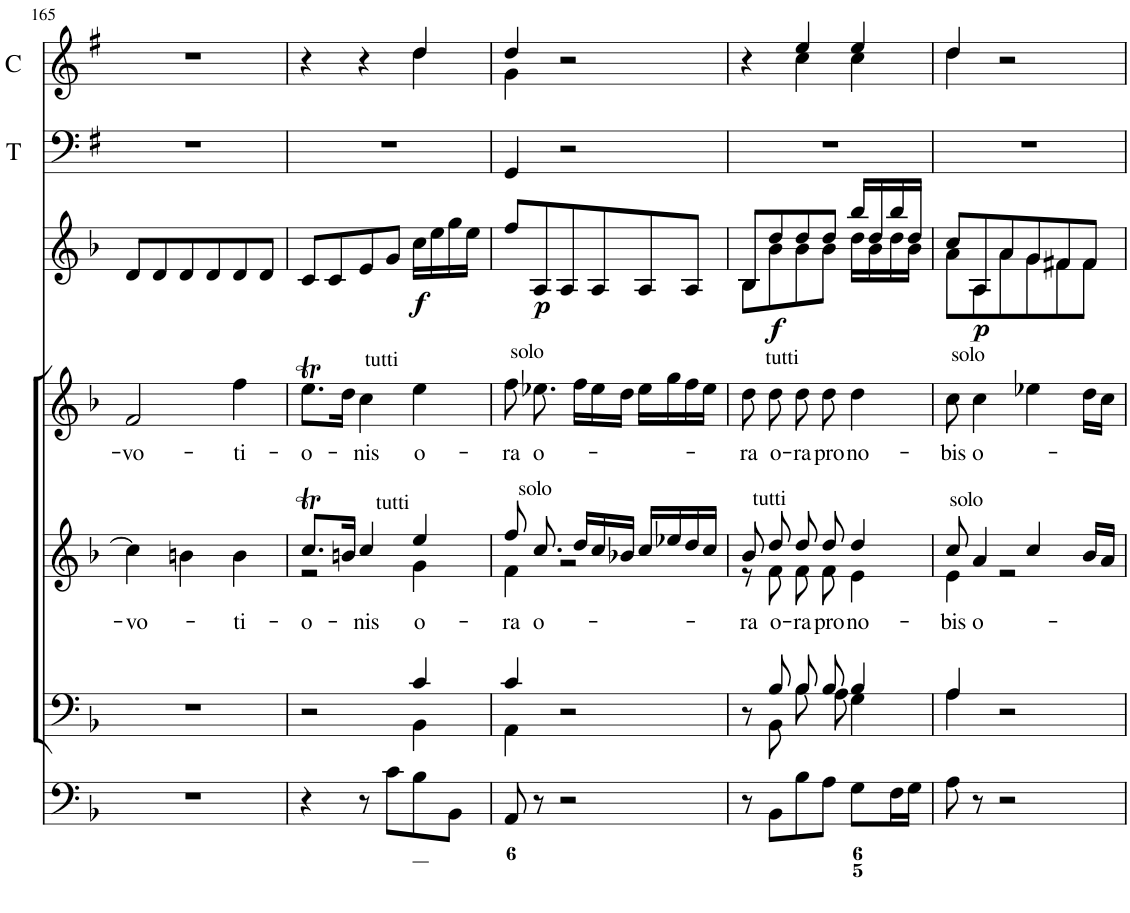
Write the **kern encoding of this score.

**kern	**kern	**kern	**text	**kern	**text	**kern	**dynam	**kern	**dynam	**kern	**dynam	**kern	**kern
*part9	*part8	*part7	*part7	*part6	*part6	*part5	*part5	*part4	*part4	*part3	*part3	*part2	*part1
*staff9	*staff8	*staff7	*staff7	*staff6	*staff6	*staff5	*staff5	*staff4	*staff4	*staff3	*staff3	*staff2	*staff1
*I"Organ	*I"Voice	*I"Alto	*	*I"Voice	*	*I"Violin	*	*I"Violin	*	*I"2 Violini	*	*I"Timpani	*I"Clarini in B[b]
*	*	*	*	*	*	*I'Vln	*	*I'Vln	*	*I'Vln	*	*I'T	*I'C
!!LO:PB:g=z
*clefF4	*clefF4	*clefG2	*	*clefG2	*	*clefG2	*	*clefG2	*	*clefG2	*	*clefF4	*clefG2
*	*	*	*	*	*	*	*	*	*	*	*	*Trd1c2	*Trd1c2
*k[b-]	*k[b-]	*k[b-]	*	*k[b-]	*	*k[b-]	*	*k[b-]	*	*k[b-]	*	*k[f#]	*k[f#]
*M3/4	*M3/4	*M3/4	*	*M3/4	*	*M3/4	*	*M3/4	*	*M3/4	*	*M3/4	*M3/4
=165	=165	=165	=165	=165	=165	=165	=165	=165	=165	=165	=165	=165	=165
!	!	!	!LO:LY:b	!	!LO:LY:b	!	!	!	!	!	!	!	!
2.r	2.r	4cc\]	-vo-	2f/	-vo-	8d/L	.	8d/L	.	8d/L	.	2.r	2.r
.	.	.	.	.	.	8d/J	.	8d/J	.	8d/	.	.	.
.	.	4bn\	.	.	.	8d/L	.	8d/L	.	8d/	.	.	.
.	.	.	.	.	.	8d/J	.	8d/J	.	8d/	.	.	.
!	!	!	!LO:LY:b	!	!LO:LY:b	!	!	!	!	!	!	!	!
.	.	4b\	-ti-	4ff\	-ti-	8d/L	.	8d/L	.	8d/	.	.	.
.	.	.	.	.	.	8d/J	.	8d/J	.	8d/J	.	.	.
=166	=166	=166	=166	=166	=166	=166	=166	=166	=166	=166	=166	=166	=166
*	*^	*	*	*	*	*	*	*	*	*	*	*	*
!	!	!	!	!LO:LY:b	!	!LO:LY:b	!	!	!	!	!	!	!	!
*	*	*	*^	*	*	*	*	*	*	*	*	*	*	*^
4r	2r	2ryy	8.ccT/L	2r	-o-	8.eet\L	-o-	8c/L	.	8c/L	.	8c/L	.	2.r	4r	2ryy
.	.	.	.	.	.	.	.	8c/J	.	8c/J	.	8c/	.	.	.	.
.	.	.	16bn/Jk	.	.	16dd\Jk	.	.	.	.	.	.	.	.	.	.
!	!	!	!	!	!LO:LY:b	!	!LO:LY:b	!	!	!	!	!	!	!	!	!
8r	.	.	4cc/	.	-nis	4cc\	-nis	8e/L	.	8e/L	.	8e/	.	.	4r	.
8c\L	.	.	.	.	.	.	.	8g/J	.	8g/J	.	8g/J	.	.	.	.
!	!	!	!	!	!	!LO:TX:a:t=tutti	!	!	!	!	!	!	!	!	!	!
!	!	!	!LO:TX:a:t=tutti	!	!	!	!	!	!	!	!	!	!	!	!	!
!	!	!	!	!	!LO:LY:b	!	!LO:LY:b	!	!LO:DY:b	!	!LO:DY:b	!	!LO:DY:b	!	!	!
8B-\	4c/	4BB-\	4ee/	4g\	o-	4ee\	o-	16cc\LL	f	16cc\LL	f	16cc\LL	f	.	4dd/	4dd\
.	.	.	.	.	.	.	.	16ee\J	.	16ee\J	.	16ee\	.	.	.	.
8BB-\J	.	.	.	.	.	.	.	16gg\L	.	16gg\L	.	16gg\	.	.	.	.
.	.	.	.	.	.	.	.	16ee\JJ	.	16ee\JJ	.	16ee\JJ	.	.	.	.
=167	=167	=167	=167	=167	=167	=167	=167	=167	=167	=167	=167	=167	=167	=167	=167	=167
!	!	!	!	!	!LO:LY:b	!	!LO:LY:b	!	!	!	!	!	!	!	!	!
8AA/	4c/	4AA\	8ff/	4f\	-ra	8ff\	-ra	8ff/L	.	8ff/L	.	8ff/L	.	4GG/	4dd/	4g\
!	!	!	!	!	!	!LO:TX:a:t=solo	!	!	!	!	!	!	!	!	!	!
!	!	!	!LO:TX:a:t=solo	!	!	!	!	!	!	!	!	!	!	!	!	!
!	!	!	!	!	!LO:LY:b	!	!LO:LY:b	!	!LO:DY:b	!	!LO:DY:b	!	!LO:DY:b	!	!	!
8r	.	.	8.cc/	.	o-	8.ee-X\	o-	8A/J	p	8A/J	p	8A/	p	.	.	.
2r	2r	2ryy	.	2r	.	.	.	8A/L	.	8A/L	.	8A/	.	2r	2r	2ryy
.	.	.	16dd/LL	.	.	16ff\LL	.	.	.	.	.	.	.	.	.	.
.	.	.	16cc/	.	.	16ee-\	.	8A/J	.	8A/J	.	8A/	.	.	.	.
.	.	.	16b-X/JJ	.	.	16dd\JJ	.	.	.	.	.	.	.	.	.	.
.	.	.	16cc/LL	.	.	16ee-\LL	.	8A/L	.	8A/L	.	8A/	.	.	.	.
.	.	.	16ee-X/	.	.	16gg\	.	.	.	.	.	.	.	.	.	.
.	.	.	16dd/	.	.	16ff\	.	8A/J	.	8A/J	.	8A/J	.	.	.	.
.	.	.	16cc/JJ	.	.	16ee-\JJ	.	.	.	.	.	.	.	.	.	.
=168	=168	=168	=168	=168	=168	=168	=168	=168	=168	=168	=168	=168	=168	=168	=168	=168
!	!	!	!	!	!LO:LY:b	!	!LO:LY:b	!	!	!	!	!	!	!	!	!
*	*	*	*	*	*	*	*	*	*	*	*	*^	*	*	*	*
8r	8r	8ryy	8b-/	8r	ra	8dd\	-ra	8B-/L	.	8B-/L	.	8B-/L	8B-\L	.	2.r	4r	4ryy
!	!	!	!	!	!	!LO:TX:a:t=tutti	!	!	!	!	!	!	!	!	!	!	!
!	!	!	!LO:TX:a:t=tutti	!	!	!	!	!	!	!	!	!	!	!	!	!	!
!	!	!	!	!	!LO:LY:b	!	!LO:LY:b	!	!LO:DY:b	!	!LO:DY:b	!	!	!LO:DY:b	!	!	!
8BB-\L	8B-/	8BB-\	8dd/	8f\	o-	8dd\	o-	8b-/J	f	8dd/J	f	8dd/	8b-\	f	.	.	.
!	!	!	!	!	!LO:LY:b	!	!LO:LY:b	!	!	!	!	!	!	!	!	!	!
8B-\	8B-/L	8B-\L	8dd/	8f\	-ra	8dd\	-ra	8b-\L	.	8dd\L	.	8dd/	8b-\	.	.	4ee/	4cc\
!	!	!	!	!	!LO:LY:b	!	!LO:LY:b	!	!	!	!	!	!	!	!	!	!
8A\J	8B-/J	8A\J	8dd/	8f\	pro	8dd\	pro	8b-\J	.	8dd\J	.	8dd/J	8b-\J	.	.	.	.
!	!	!	!	!	!LO:LY:b	!	!LO:LY:b	!	!	!	!	!	!	!	!	!	!
8G\L	4B-/	4G\	4dd/	4e\	no-	4dd\	no-	16dd\LL	.	16bb-\LL	.	16bb-/LL	16dd\LL	.	.	4ee/	4cc\
.	.	.	.	.	.	.	.	16b-\J	.	16dd\J	.	16dd/	16b-\	.	.	.	.
16F\L	.	.	.	.	.	.	.	16dd\L	.	16bb-\L	.	16bb-/	16dd\	.	.	.	.
16G\JJ	.	.	.	.	.	.	.	16b-\JJ	.	16dd\JJ	.	16dd/JJ	16b-\JJ	.	.	.	.
=169	=169	=169	=169	=169	=169	=169	=169	=169	=169	=169	=169	=169	=169	=169	=169	=169	=169
!	!	!	!	!	!LO:LY:b	!	!LO:LY:b	!	!	!	!	!	!	!	!	!	!
8A\	4A/	4A\	8cc/	4e\	-bis	8cc\	-bis	8a/L	.	8cc/L	.	8cc/L	8a\L	.	2.r	4dd/	4dd\
!	!	!	!	!	!	!LO:TX:a:t=solo	!	!	!	!	!	!	!	!	!	!	!
!	!	!	!LO:TX:a:t=solo	!	!	!	!	!	!	!	!	!	!	!	!	!	!
!	!	!	!	!	!LO:LY:b	!	!LO:LY:b	!	!LO:DY:b	!	!LO:DY:b	!	!	!LO:DY:b	!	!	!
8r	.	.	4a/	.	o-	4cc\	o-	8A/J	p	8A/J	p	8A/	8A\	p	.	.	.
2r	2r	2ryy	.	2r	.	.	.	8a/L	.	8a/L	.	8a/	8a\	.	.	2r	2ryy
.	.	.	4cc/	.	.	4ee-X\	.	8g/J	.	8g/J	.	8g/	8g\	.	.	.	.
.	.	.	.	.	.	.	.	8f#X/L	.	8f#X/L	.	8f#X/	8f#\	.	.	.	.
.	.	.	16b-/LL	.	.	16dd\LL	.	8f#/J	.	8f#/J	.	8f#/J	8f#\J	.	.	.	.
.	.	.	16a/JJ	.	.	16cc\JJ	.	.	.	.	.	.	.	.	.	.	.
*	*v	*v	*	*	*	*	*	*	*	*	*	*v	*v	*	*	*v	*v
*	*	*v	*v	*	*	*	*	*	*	*	*	*	*	*
=	=	=	=	=	=	=	=	=	=	=	=	=	=
*-	*-	*-	*-	*-	*-	*-	*-	*-	*-	*-	*-	*-	*-
